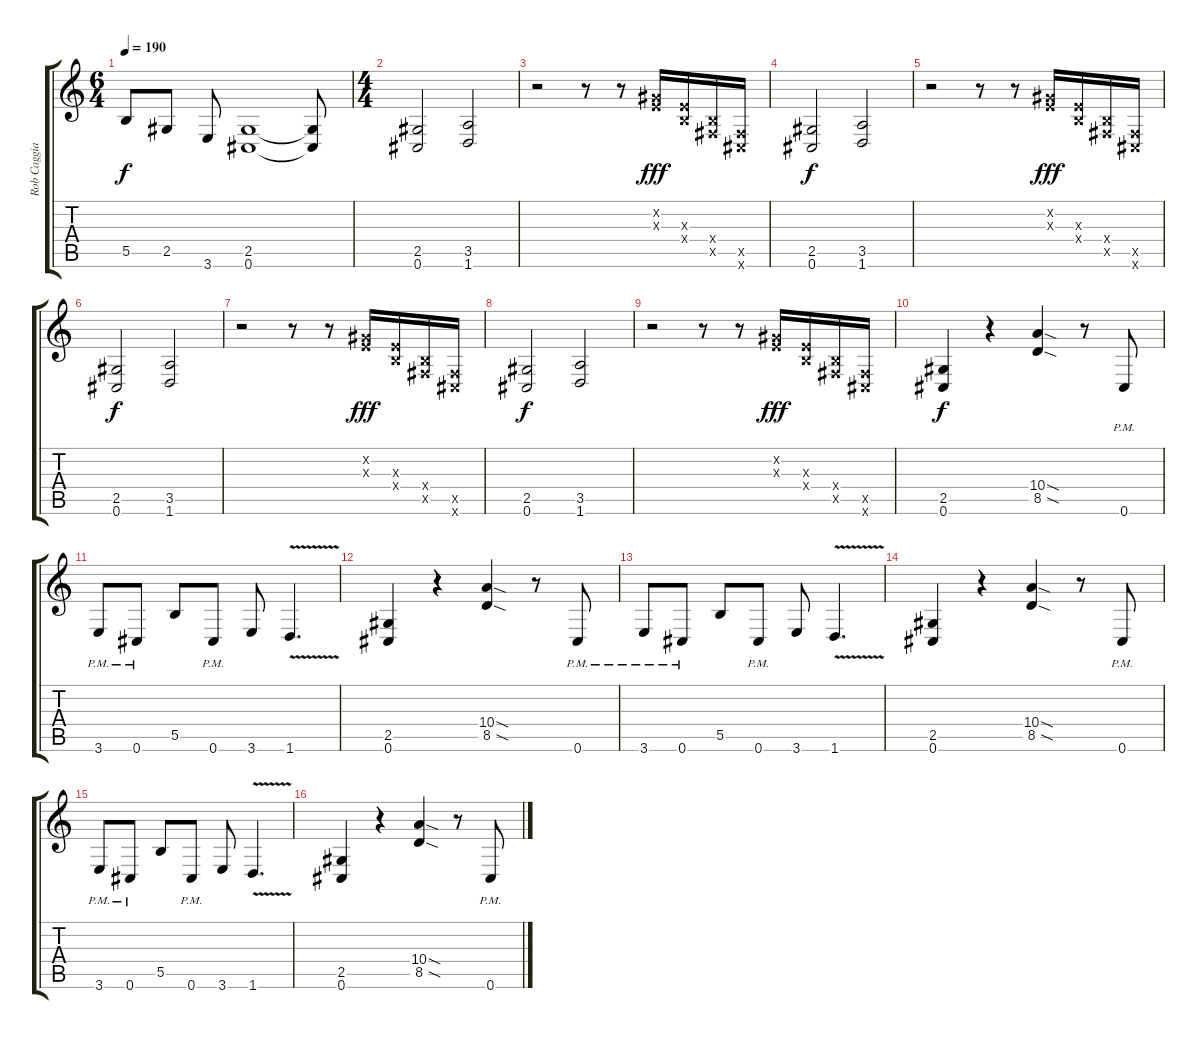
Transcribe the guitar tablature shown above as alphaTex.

\track ("Rob Caggiano" "Rob Caggia") {instrument distortionguitar}
\staff {score tabs}
\tuning (Db4 Ab3 E3 B2 Gb2 Db2) {hide}
\ts (6 4)
\tempo 190
\clef g2
\ks c
5.5.8{dy f} 2.5.8 3.6.8 (2.5 0.6).1 (2.5{t} 0.6{t}).8 |
\ts (4 4)
(2.5 0.6).2 (3.5 1.6).2 |
r.2 r.8 r.8 (0.2{x} 0.3{x}).16{dy fff} (0.3{x} 0.4{x}).16 (0.4{x} 0.5{x}).16 (0.5{x} 0.6{x}).16 |
(2.5 0.6).2{dy f} (3.5 1.6).2 |
r.2 r.8 r.8 (0.2{x} 0.3{x}).16{dy fff} (0.3{x} 0.4{x}).16 (0.4{x} 0.5{x}).16 (0.5{x} 0.6{x}).16 |
(2.5 0.6).2{dy f} (3.5 1.6).2 |
r.2 r.8 r.8 (0.2{x} 0.3{x}).16{dy fff} (0.3{x} 0.4{x}).16 (0.4{x} 0.5{x}).16 (0.5{x} 0.6{x}).16 |
(2.5 0.6).2{dy f} (3.5 1.6).2 |
r.2 r.8 r.8 (0.2{x} 0.3{x}).16{dy fff} (0.3{x} 0.4{x}).16 (0.4{x} 0.5{x}).16 (0.5{x} 0.6{x}).16 |
(2.5 0.6).4{dy f} r.4 (10.4{sod} 8.5{sod}).4 r.8 0.6{pm}.8 |
3.6{pm}.8 0.6{pm}.8 5.5.8 0.6{pm}.8 3.6.8 1.6{v}.4{d} |
(2.5 0.6).4 r.4 (10.4{sod} 8.5{sod}).4 r.8 0.6{pm}.8 |
3.6{pm}.8 0.6{pm}.8 5.5.8 0.6{pm}.8 3.6.8 1.6{v}.4{d} |
(2.5 0.6).4 r.4 (10.4{sod} 8.5{sod}).4 r.8 0.6{pm}.8 |
3.6{pm}.8 0.6{pm}.8 5.5.8 0.6{pm}.8 3.6.8 1.6{v}.4{d} |
(2.5 0.6).4 r.4 (10.4{sod} 8.5{sod}).4 r.8 0.6{pm}.8
